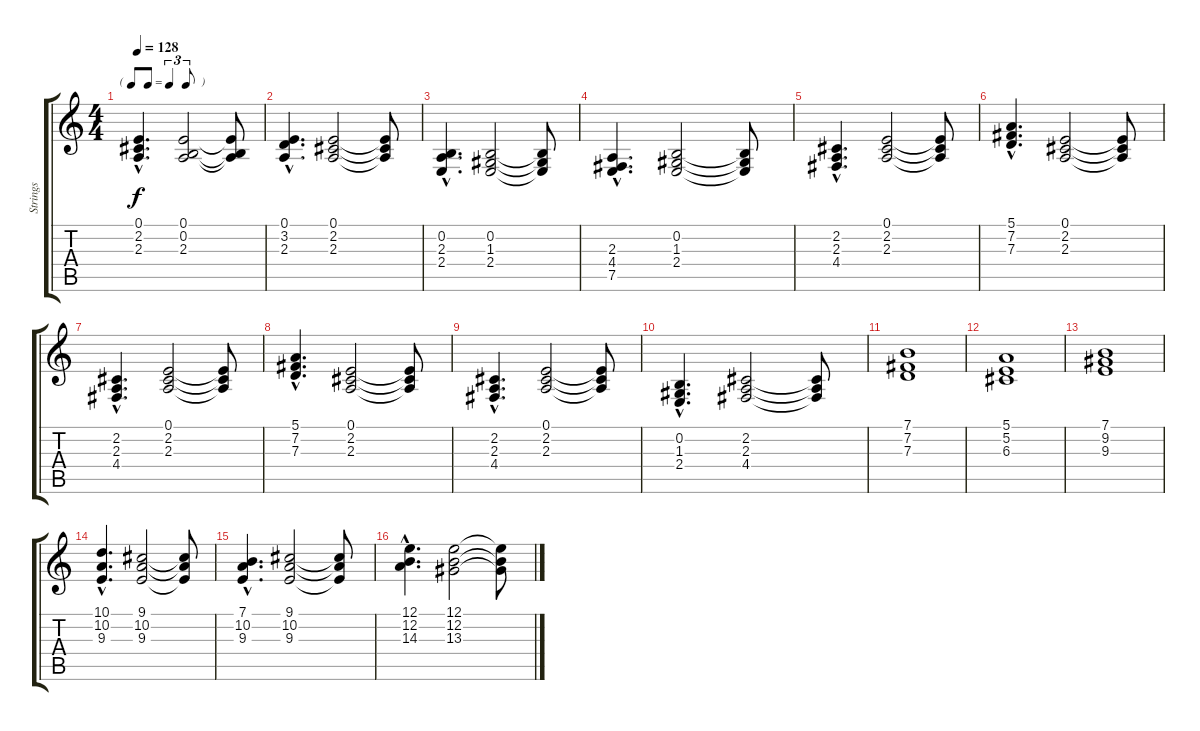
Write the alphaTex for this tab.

\track ("Strings" "Strings") {instrument tremolostrings}
\staff {score tabs}
\tuning (E4 B3 G3 D3 A2 E2) {hide}
\ts (4 4)
\tf triplet8th
\tempo 128
\clef g2
\ks c
(0.1{hac} 2.2{hac} 2.3{hac}).4{d dy f} (0.1 0.2 2.3).2 (0.1{t} 0.2{t} 2.3{t}).8 |
(0.1{hac} 3.2{hac} 2.3{hac}).4{d} (0.1 2.2 2.3).2 (0.1{t} 2.2{t} 2.3{t}).8 |
(0.2{hac} 2.3{hac} 2.4{hac}).4{d} (0.2 1.3 2.4).2 (0.2{t} 1.3{t} 2.4{t}).8 |
(2.3{hac} 4.4{hac} 7.5{hac}).4{d} (0.2 1.3 2.4).2 (0.2{t} 1.3{t} 2.4{t}).8 |
(2.2{hac} 2.3{hac} 4.4{hac}).4{d} (0.1 2.2 2.3).2 (0.1{t} 2.2{t} 2.3{t}).8 |
(5.1{hac} 7.2{hac} 7.3{hac}).4{d} (0.1 2.2 2.3).2 (0.1{t} 2.2{t} 2.3{t}).8 |
(2.2{hac} 2.3{hac} 4.4{hac}).4{d} (0.1 2.2 2.3).2 (0.1{t} 2.2{t} 2.3{t}).8 |
(5.1{hac} 7.2{hac} 7.3{hac}).4{d} (0.1 2.2 2.3).2 (0.1{t} 2.2{t} 2.3{t}).8 |
(2.2{hac} 2.3{hac} 4.4{hac}).4{d} (0.1 2.2 2.3).2 (0.1{t} 2.2{t} 2.3{t}).8 |
(0.2{hac} 1.3{hac} 2.4{hac}).4{d} (2.2 2.3 4.4).2 (2.2{t} 2.3{t} 4.4{t}).8 |
(7.1 7.2 7.3).1 |
(5.1 5.2 6.3).1 |
(7.1 9.2 9.3).1 |
(10.1{hac} 10.2{hac} 9.3{hac}).4{d} (9.1 10.2 9.3).2 (9.1{t} 10.2{t} 9.3{t}).8 |
(7.1{hac} 10.2{hac} 9.3{hac}).4{d} (9.1 10.2 9.3).2 (9.1{t} 10.2{t} 9.3{t}).8 |
(12.1{hac} 12.2{hac} 14.3{hac}).4{d} (12.1 12.2 13.3).2 (12.1{t} 12.2{t} 13.3{t}).8
